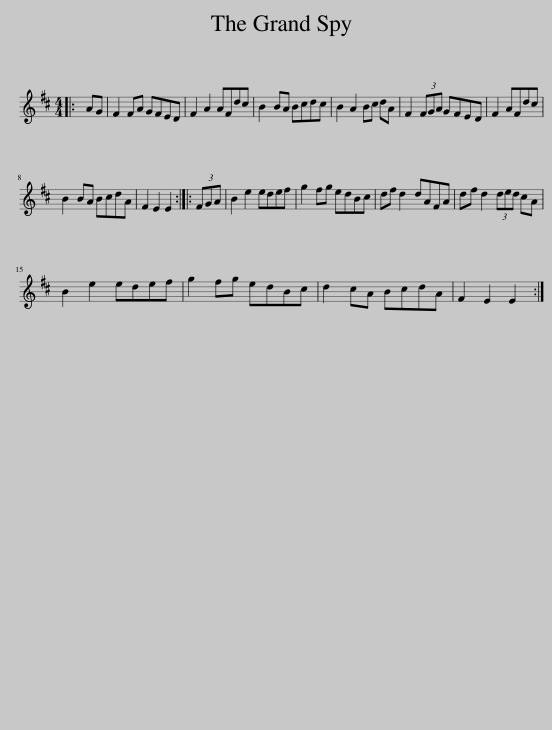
X:1
L:1/8
M:4/4
I:linebreak $
K:D
V:1 treble
V:1
|: AG | F2 FA GFED | F2 A2 AFdc | B2 BA Bcdc | B2 A2 Bc dA | %5
 F2 (3FGA GFED | F2 AFdc |$ B2 BA BcdA | F2 E2 E2 :: (3FGA | %10
 B2 e2 edef | g2 fg edBc | df d2 dAFA | df d2 (3ded cA |$ B2 e2 edef | %15
 g2 fg edBc | d2 cA BcdA | F2 E2 E2 :| %18
